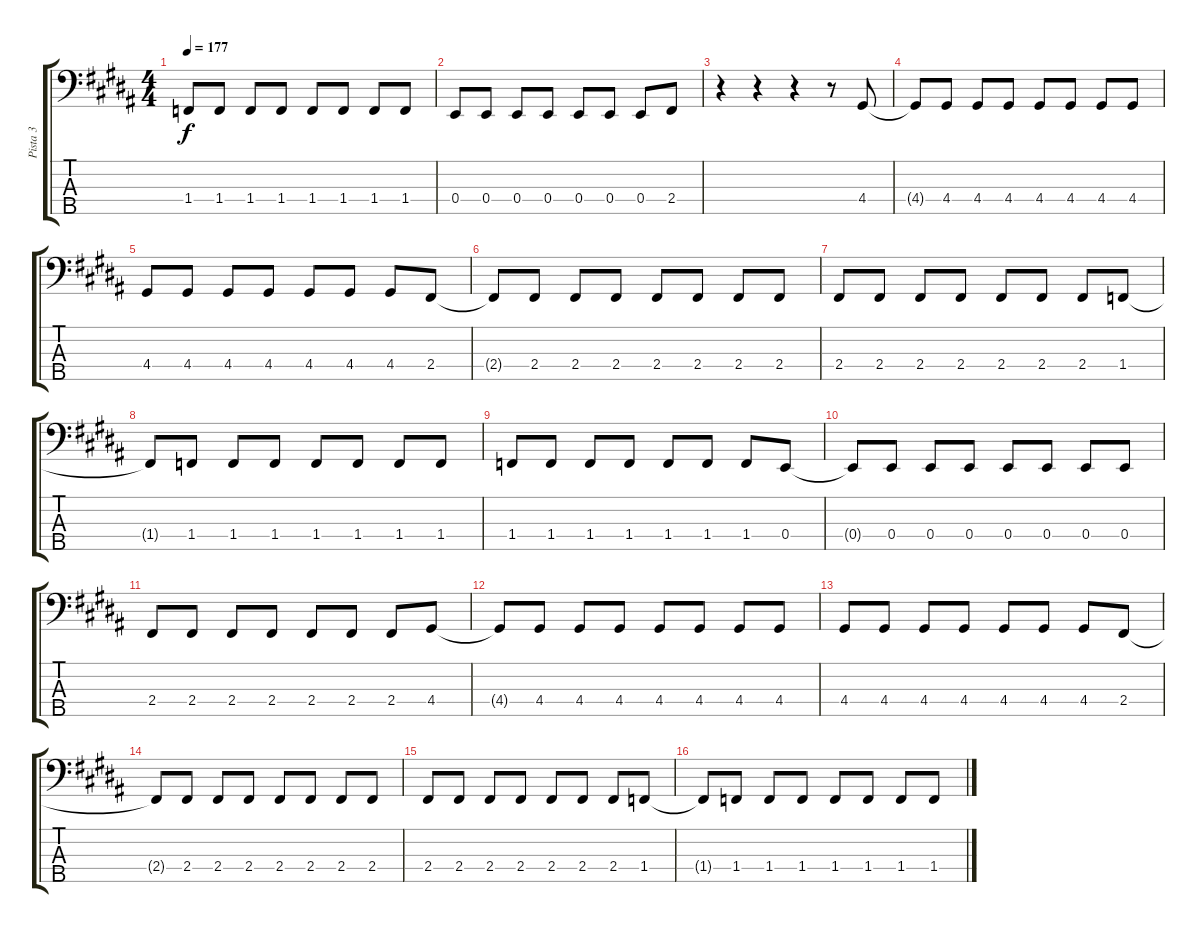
\track ("Pista 3" "Pista 3") {instrument electricbassfinger}
\staff {score tabs}
\tuning (G2 D2 A1 E1 B0) {hide}
\ts (4 4)
\tempo 177
\clef f4
\ks g#minor
1.4.8{dy f} 1.4.8 1.4.8 1.4.8 1.4.8 1.4.8 1.4.8 1.4.8 |
0.4.8 0.4.8 0.4.8 0.4.8 0.4.8 0.4.8 0.4.8 2.4.8 |
r.4 r.4 r.4 r.8 4.4.8 |
4.4{t}.8 4.4.8 4.4.8 4.4.8 4.4.8 4.4.8 4.4.8 4.4.8 |
4.4.8 4.4.8 4.4.8 4.4.8 4.4.8 4.4.8 4.4.8 2.4.8 |
2.4{t}.8 2.4.8 2.4.8 2.4.8 2.4.8 2.4.8 2.4.8 2.4.8 |
2.4.8 2.4.8 2.4.8 2.4.8 2.4.8 2.4.8 2.4.8 1.4.8 |
1.4{t}.8 1.4.8 1.4.8 1.4.8 1.4.8 1.4.8 1.4.8 1.4.8 |
1.4.8 1.4.8 1.4.8 1.4.8 1.4.8 1.4.8 1.4.8 0.4.8 |
0.4{t}.8 0.4.8 0.4.8 0.4.8 0.4.8 0.4.8 0.4.8 0.4.8 |
2.4.8 2.4.8 2.4.8 2.4.8 2.4.8 2.4.8 2.4.8 4.4.8 |
4.4{t}.8 4.4.8 4.4.8 4.4.8 4.4.8 4.4.8 4.4.8 4.4.8 |
4.4.8 4.4.8 4.4.8 4.4.8 4.4.8 4.4.8 4.4.8 2.4.8 |
2.4{t}.8 2.4.8 2.4.8 2.4.8 2.4.8 2.4.8 2.4.8 2.4.8 |
2.4.8 2.4.8 2.4.8 2.4.8 2.4.8 2.4.8 2.4.8 1.4.8 |
1.4{t}.8 1.4.8 1.4.8 1.4.8 1.4.8 1.4.8 1.4.8 1.4.8
